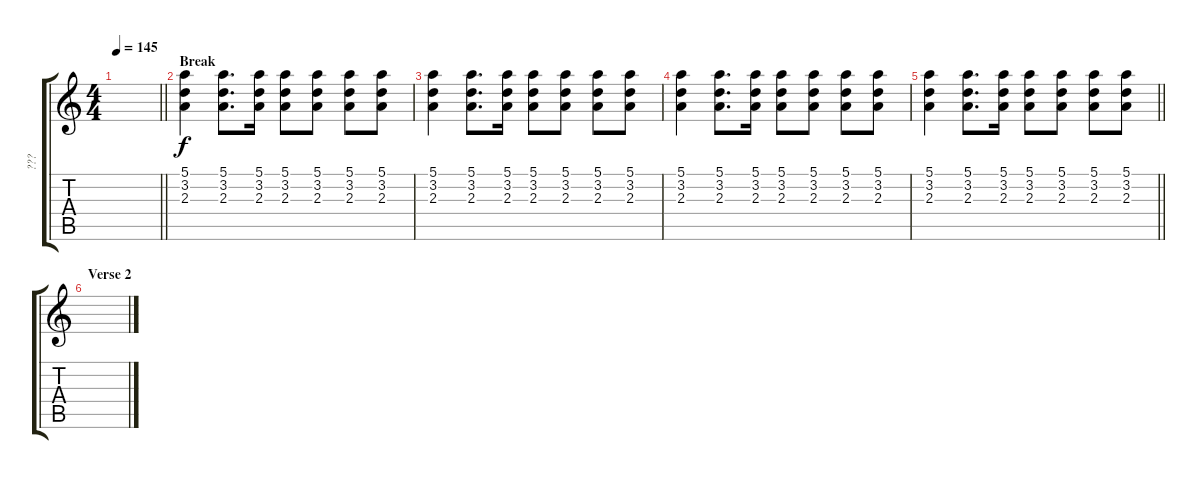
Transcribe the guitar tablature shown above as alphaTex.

\track ("???" "???") {instrument acousticguitarsteel}
\staff {score tabs}
\tuning (E4 B3 G3 D3 A2 D2) {hide}
\ts (4 4)
\tempo 145
\clef g2
\barLineRight lightlight
\ks c
|
\section ("" "Break")
(5.1 3.2 2.3).4{volume 9} (5.1 3.2 2.3).8{d} (5.1 3.2 2.3).16 (5.1 3.2 2.3).8 (5.1 3.2 2.3).8 (5.1 3.2 2.3).8 (5.1 3.2 2.3).8 |
(5.1 3.2 2.3).4 (5.1 3.2 2.3).8{d} (5.1 3.2 2.3).16 (5.1 3.2 2.3).8 (5.1 3.2 2.3).8 (5.1 3.2 2.3).8 (5.1 3.2 2.3).8 |
(5.1 3.2 2.3).4 (5.1 3.2 2.3).8{d} (5.1 3.2 2.3).16 (5.1 3.2 2.3).8 (5.1 3.2 2.3).8 (5.1 3.2 2.3).8 (5.1 3.2 2.3).8 |
\barLineRight lightlight
(5.1 3.2 2.3).4 (5.1 3.2 2.3).8{d} (5.1 3.2 2.3).16 (5.1 3.2 2.3).8 (5.1 3.2 2.3).8 (5.1 3.2 2.3).8 (5.1 3.2 2.3).8 |
\section ("" "Verse 2")
